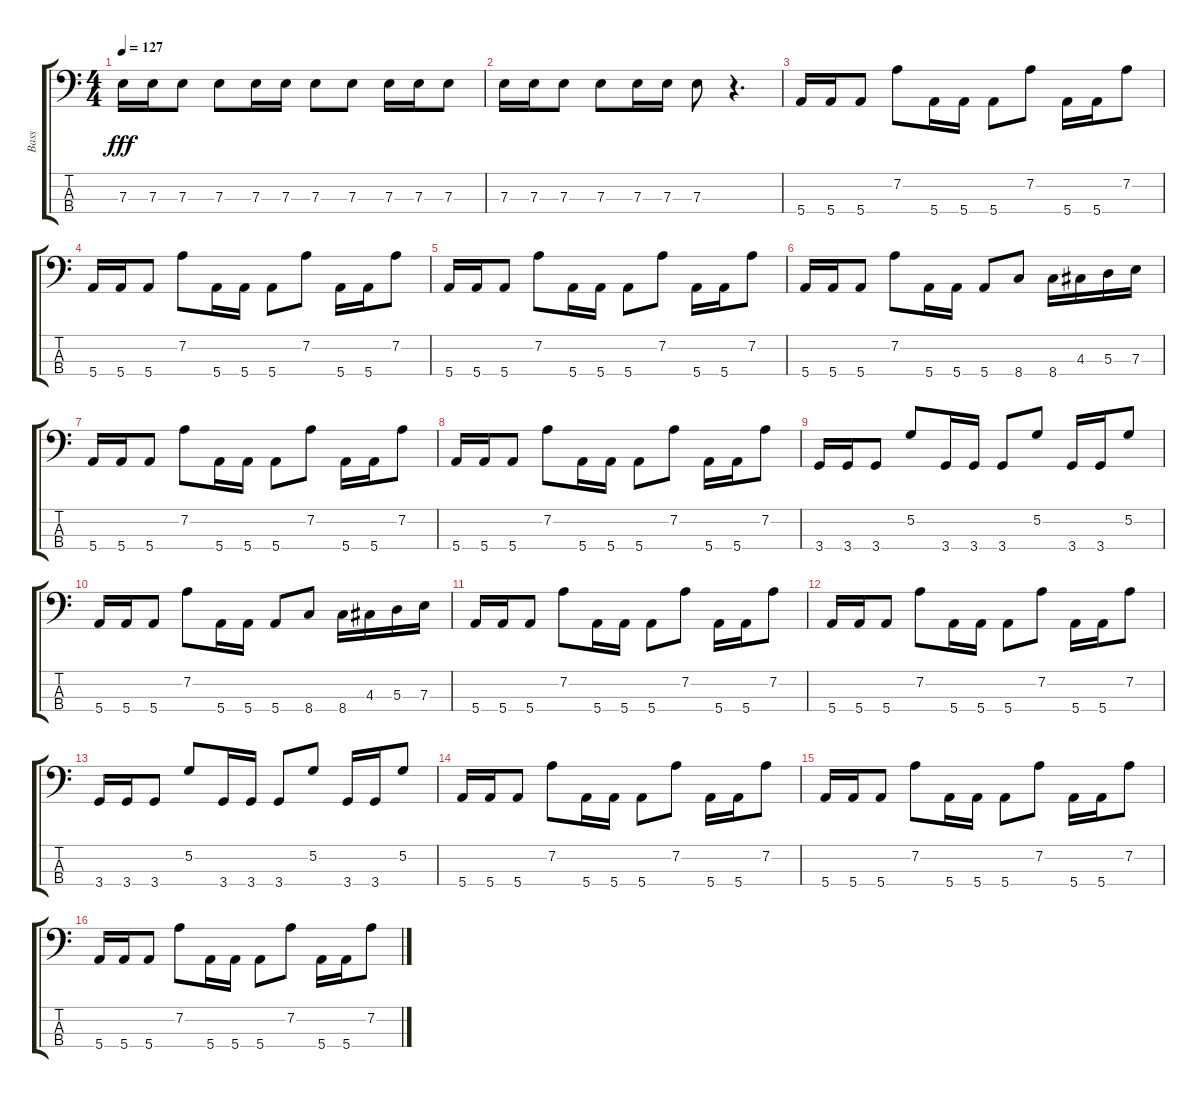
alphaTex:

\track ("Bass" "Bass") {instrument electricbasspick}
\staff {score tabs}
\tuning (G2 D2 A1 E1) {hide}
\ts (4 4)
\tempo 127
\clef f4
\ks c
7.3.16{dy fff} 7.3.16 7.3.8 7.3.8 7.3.16 7.3.16 7.3.8 7.3.8 7.3.16 7.3.16 7.3.8 |
7.3.16 7.3.16 7.3.8 7.3.8 7.3.16 7.3.16 7.3.8 r.4{d} |
5.4.16 5.4.16 5.4.8 7.2.8 5.4.16 5.4.16 5.4.8 7.2.8 5.4.16 5.4.16 7.2.8 |
5.4.16 5.4.16 5.4.8 7.2.8 5.4.16 5.4.16 5.4.8 7.2.8 5.4.16 5.4.16 7.2.8 |
5.4.16 5.4.16 5.4.8 7.2.8 5.4.16 5.4.16 5.4.8 7.2.8 5.4.16 5.4.16 7.2.8 |
5.4.16 5.4.16 5.4.8 7.2.8 5.4.16 5.4.16 5.4.8 8.4.8 8.4.16 4.3.16 5.3.16 7.3.16 |
5.4.16 5.4.16 5.4.8 7.2.8 5.4.16 5.4.16 5.4.8 7.2.8 5.4.16 5.4.16 7.2.8 |
5.4.16 5.4.16 5.4.8 7.2.8 5.4.16 5.4.16 5.4.8 7.2.8 5.4.16 5.4.16 7.2.8 |
3.4.16 3.4.16 3.4.8 5.2.8 3.4.16 3.4.16 3.4.8 5.2.8 3.4.16 3.4.16 5.2.8 |
5.4.16 5.4.16 5.4.8 7.2.8 5.4.16 5.4.16 5.4.8 8.4.8 8.4.16 4.3.16 5.3.16 7.3.16 |
5.4.16 5.4.16 5.4.8 7.2.8 5.4.16 5.4.16 5.4.8 7.2.8 5.4.16 5.4.16 7.2.8 |
5.4.16 5.4.16 5.4.8 7.2.8 5.4.16 5.4.16 5.4.8 7.2.8 5.4.16 5.4.16 7.2.8 |
3.4.16 3.4.16 3.4.8 5.2.8 3.4.16 3.4.16 3.4.8 5.2.8 3.4.16 3.4.16 5.2.8 |
5.4.16 5.4.16 5.4.8 7.2.8 5.4.16 5.4.16 5.4.8 7.2.8 5.4.16 5.4.16 7.2.8 |
5.4.16 5.4.16 5.4.8 7.2.8 5.4.16 5.4.16 5.4.8 7.2.8 5.4.16 5.4.16 7.2.8 |
5.4.16 5.4.16 5.4.8 7.2.8 5.4.16 5.4.16 5.4.8 7.2.8 5.4.16 5.4.16 7.2.8
